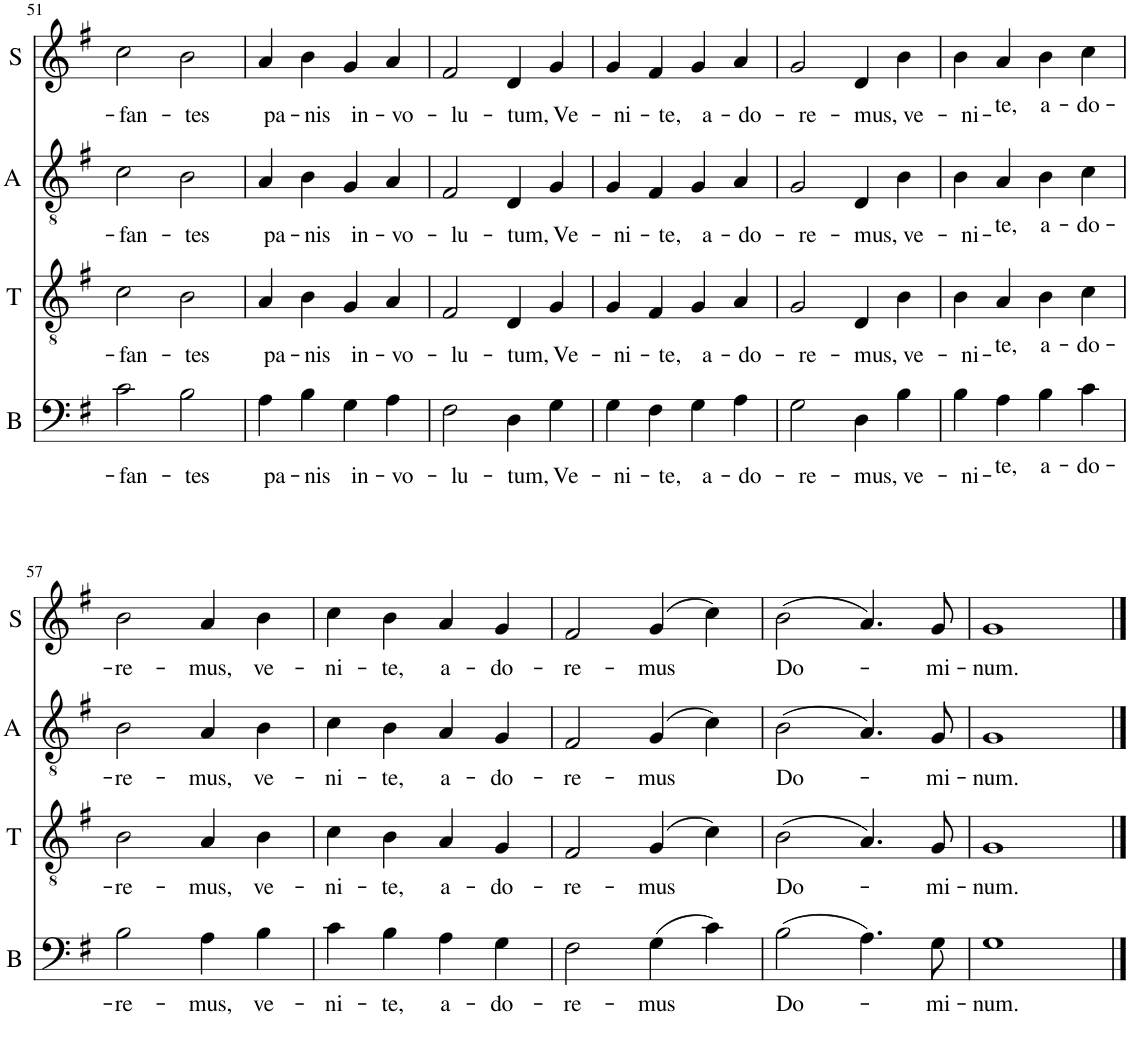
**kern	**text	**kern	**text	**kern	**text	**kern	**text
*part4	*part4	*part3	*part3	*part2	*part2	*part1	*part1
*staff4	*staff4	*staff3	*staff3	*staff2	*staff2	*staff1	*staff1
*I"B	*	*I"T	*	*I"A	*	*I"S	*
*I'B	*	*I'T	*	*I'A	*	*I'S	*
!!LO:PB:g=z
*clefF4	*	*clefGv2	*	*clefGv2	*	*clefG2	*
*k[f#]	*	*k[f#]	*	*k[f#]	*	*k[f#]	*
*M4/4	*	*M4/4	*	*M4/4	*	*M4/4	*
*met(c)	*	*met(c)	*	*met(c)	*	*met(c)	*
=51	=51	=51	=51	=51	=51	=51	=51
!	!LO:LY:b	!	!LO:LY:b	!	!LO:LY:b	!	!LO:LY:b
2c\	-fan-	2c\	-fan-	2c\	-fan-	2cc\	-fan-
!	!LO:LY:b	!	!LO:LY:b	!	!LO:LY:b	!	!LO:LY:b
2B\	-tes	2B\	-tes	2B\	-tes	2b\	-tes
=52	=52	=52	=52	=52	=52	=52	=52
!	!LO:LY:b	!	!LO:LY:b	!	!LO:LY:b	!	!LO:LY:b
4A\	pa-	4A/	pa-	4A/	pa-	4a/	pa-
!	!LO:LY:b	!	!LO:LY:b	!	!LO:LY:b	!	!LO:LY:b
4B\	-nis	4B\	-nis	4B\	-nis	4b\	-nis
!	!LO:LY:b	!	!LO:LY:b	!	!LO:LY:b	!	!LO:LY:b
4G\	in-	4G/	in-	4G/	in-	4g/	in-
!	!LO:LY:b	!	!LO:LY:b	!	!LO:LY:b	!	!LO:LY:b
4A\	-vo-	4A/	-vo-	4A/	-vo-	4a/	-vo-
=53	=53	=53	=53	=53	=53	=53	=53
!	!LO:LY:b	!	!LO:LY:b	!	!LO:LY:b	!	!LO:LY:b
2F#\	-lu-	2F#/	-lu-	2F#/	-lu-	2f#/	-lu-
!	!LO:LY:b	!	!LO:LY:b	!	!LO:LY:b	!	!LO:LY:b
4D\	-tum,	4D/	-tum,	4D/	-tum,	4d/	-tum,
!	!LO:LY:b	!	!LO:LY:b	!	!LO:LY:b	!	!LO:LY:b
4G\	Ve-	4G/	Ve-	4G/	Ve-	4g/	Ve-
=54	=54	=54	=54	=54	=54	=54	=54
!	!LO:LY:b	!	!LO:LY:b	!	!LO:LY:b	!	!LO:LY:b
4G\	-ni-	4G/	-ni-	4G/	-ni-	4g/	-ni-
!	!LO:LY:b	!	!LO:LY:b	!	!LO:LY:b	!	!LO:LY:b
4F#\	-te,	4F#/	-te,	4F#/	-te,	4f#/	-te,
!	!LO:LY:b	!	!LO:LY:b	!	!LO:LY:b	!	!LO:LY:b
4G\	a-	4G/	a-	4G/	a-	4g/	a-
!	!LO:LY:b	!	!LO:LY:b	!	!LO:LY:b	!	!LO:LY:b
4A\	-do-	4A/	-do-	4A/	-do-	4a/	-do-
=55	=55	=55	=55	=55	=55	=55	=55
!	!LO:LY:b	!	!LO:LY:b	!	!LO:LY:b	!	!LO:LY:b
2G\	-re-	2G/	-re-	2G/	-re-	2g/	-re-
!	!LO:LY:b	!	!LO:LY:b	!	!LO:LY:b	!	!LO:LY:b
4D\	-mus,	4D/	-mus,	4D/	-mus,	4d/	-mus,
!	!LO:LY:b	!	!LO:LY:b	!	!LO:LY:b	!	!LO:LY:b
4B\	ve-	4B\	ve-	4B\	ve-	4b\	ve-
=56	=56	=56	=56	=56	=56	=56	=56
!	!LO:LY:b	!	!LO:LY:b	!	!LO:LY:b	!	!LO:LY:b
4B\	-ni-	4B\	-ni-	4B\	-ni-	4b\	-ni-
!	!LO:LY:b	!	!LO:LY:b	!	!LO:LY:b	!	!LO:LY:b
4A\	-te,	4A/	-te,	4A/	-te,	4a/	-te,
!	!LO:LY:b	!	!LO:LY:b	!	!LO:LY:b	!	!LO:LY:b
4B\	a-	4B\	a-	4B\	a-	4b\	a-
!	!LO:LY:b	!	!LO:LY:b	!	!LO:LY:b	!	!LO:LY:b
4c\	-do-	4c\	-do-	4c\	-do-	4cc\	-do-
!!LO:LB:g=z
=57	=57	=57	=57	=57	=57	=57	=57
!	!LO:LY:b	!	!LO:LY:b	!	!LO:LY:b	!	!LO:LY:b
2B\	-re-	2B\	-re-	2B\	-re-	2b\	-re-
!	!LO:LY:b	!	!LO:LY:b	!	!LO:LY:b	!	!LO:LY:b
4A\	-mus,	4A/	-mus,	4A/	-mus,	4a/	-mus,
!	!LO:LY:b	!	!LO:LY:b	!	!LO:LY:b	!	!LO:LY:b
4B\	ve-	4B\	ve-	4B\	ve-	4b\	ve-
=58	=58	=58	=58	=58	=58	=58	=58
!	!LO:LY:b	!	!LO:LY:b	!	!LO:LY:b	!	!LO:LY:b
4c\	-ni-	4c\	-ni-	4c\	-ni-	4cc\	-ni-
!	!LO:LY:b	!	!LO:LY:b	!	!LO:LY:b	!	!LO:LY:b
4B\	-te,	4B\	-te,	4B\	-te,	4b\	-te,
!	!LO:LY:b	!	!LO:LY:b	!	!LO:LY:b	!	!LO:LY:b
4A\	a-	4A/	a-	4A/	a-	4a/	a-
!	!LO:LY:b	!	!LO:LY:b	!	!LO:LY:b	!	!LO:LY:b
4G\	-do-	4G/	-do-	4G/	-do-	4g/	-do-
=59	=59	=59	=59	=59	=59	=59	=59
!	!LO:LY:b	!	!LO:LY:b	!	!LO:LY:b	!	!LO:LY:b
2F#\	-re-	2F#/	-re-	2F#/	-re-	2f#/	-re-
!	!LO:LY:b	!	!LO:LY:b	!	!LO:LY:b	!	!LO:LY:b
(4G\	-mus	(4G/	-mus	(4G/	-mus	(4g/	-mus
4c\)	.	4c\)	.	4c\)	.	4cc\)	.
=60	=60	=60	=60	=60	=60	=60	=60
!	!LO:LY:b	!	!LO:LY:b	!	!LO:LY:b	!	!LO:LY:b
(2B\	Do-	(2B\	Do-	(2B\	Do-	(2b\	Do-
4.A\)	.	4.A/)	.	4.A/)	.	4.a/)	.
!	!LO:LY:b	!	!LO:LY:b	!	!LO:LY:b	!	!LO:LY:b
8G\	-mi-	8G/	-mi-	8G/	-mi-	8g/	-mi-
=61	=61	=61	=61	=61	=61	=61	=61
!	!LO:LY:b	!	!LO:LY:b	!	!LO:LY:b	!	!LO:LY:b
1G	-num.	1G	-num.	1G	-num.	1g	-num.
==	==	==	==	==	==	==	==
*-	*-	*-	*-	*-	*-	*-	*-
